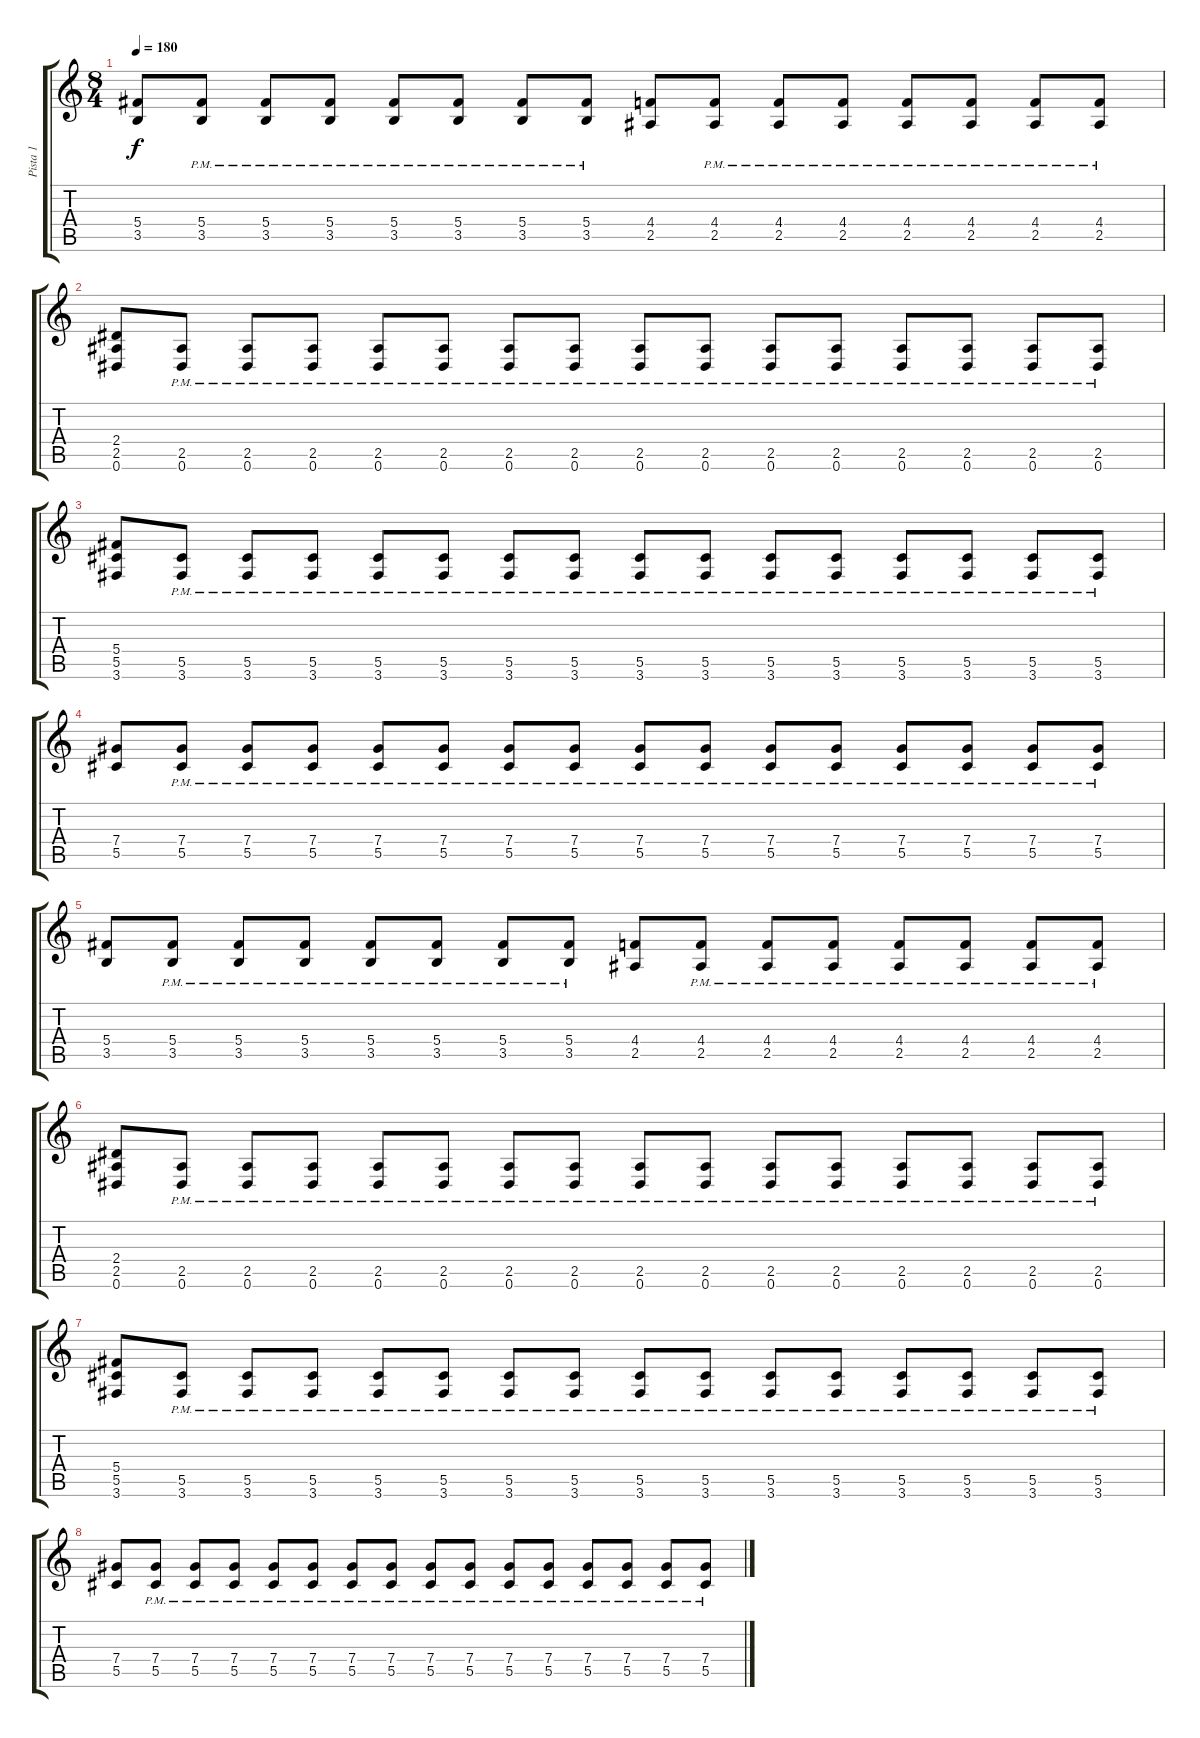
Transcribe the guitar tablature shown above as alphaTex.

\track ("Pista 1" "Pista 1") {instrument distortionguitar}
\staff {score tabs}
\tuning (Eb4 Bb3 Gb3 Db3 Ab2 Eb2) {hide}
\ts (8 4)
\tempo 180
\clef g2
\ks c
(5.4 3.5).8{dy f} (5.4{pm} 3.5{pm}).8 (5.4{pm} 3.5{pm}).8 (5.4{pm} 3.5{pm}).8 (5.4{pm} 3.5{pm}).8 (5.4{pm} 3.5{pm}).8 (5.4{pm} 3.5{pm}).8 (5.4{pm} 3.5{pm}).8 (4.4 2.5).8 (4.4{pm} 2.5{pm}).8 (4.4{pm} 2.5{pm}).8 (4.4{pm} 2.5{pm}).8 (4.4{pm} 2.5{pm}).8 (4.4{pm} 2.5{pm}).8 (4.4{pm} 2.5{pm}).8 (4.4{pm} 2.5{pm}).8 |
(2.4 2.5 0.6).8 (2.5{pm} 0.6{pm}).8 (2.5{pm} 0.6{pm}).8 (2.5{pm} 0.6{pm}).8 (2.5{pm} 0.6{pm}).8 (2.5{pm} 0.6{pm}).8 (2.5{pm} 0.6{pm}).8 (2.5{pm} 0.6{pm}).8 (2.5{pm} 0.6{pm}).8 (2.5{pm} 0.6{pm}).8 (2.5{pm} 0.6{pm}).8 (2.5{pm} 0.6{pm}).8 (2.5{pm} 0.6{pm}).8 (2.5{pm} 0.6{pm}).8 (2.5{pm} 0.6{pm}).8 (2.5{pm} 0.6{pm}).8 |
(5.4 5.5 3.6).8 (5.5{pm} 3.6{pm}).8 (5.5{pm} 3.6{pm}).8 (5.5{pm} 3.6{pm}).8 (5.5{pm} 3.6{pm}).8 (5.5{pm} 3.6{pm}).8 (5.5{pm} 3.6{pm}).8 (5.5{pm} 3.6{pm}).8 (5.5{pm} 3.6{pm}).8 (5.5{pm} 3.6{pm}).8 (5.5{pm} 3.6{pm}).8 (5.5{pm} 3.6{pm}).8 (5.5{pm} 3.6{pm}).8 (5.5{pm} 3.6{pm}).8 (5.5{pm} 3.6{pm}).8 (5.5{pm} 3.6{pm}).8 |
(7.4 5.5).8 (7.4{pm} 5.5{pm}).8 (7.4{pm} 5.5{pm}).8 (7.4{pm} 5.5{pm}).8 (7.4{pm} 5.5{pm}).8 (7.4{pm} 5.5{pm}).8 (7.4{pm} 5.5{pm}).8 (7.4{pm} 5.5{pm}).8 (7.4{pm} 5.5{pm}).8 (7.4{pm} 5.5{pm}).8 (7.4{pm} 5.5{pm}).8 (7.4{pm} 5.5{pm}).8 (7.4{pm} 5.5{pm}).8 (7.4{pm} 5.5{pm}).8 (7.4{pm} 5.5{pm}).8 (7.4{pm} 5.5{pm}).8 |
(5.4 3.5).8 (5.4{pm} 3.5{pm}).8 (5.4{pm} 3.5{pm}).8 (5.4{pm} 3.5{pm}).8 (5.4{pm} 3.5{pm}).8 (5.4{pm} 3.5{pm}).8 (5.4{pm} 3.5{pm}).8 (5.4{pm} 3.5{pm}).8 (4.4 2.5).8 (4.4{pm} 2.5{pm}).8 (4.4{pm} 2.5{pm}).8 (4.4{pm} 2.5{pm}).8 (4.4{pm} 2.5{pm}).8 (4.4{pm} 2.5{pm}).8 (4.4{pm} 2.5{pm}).8 (4.4{pm} 2.5{pm}).8 |
(2.4 2.5 0.6).8 (2.5{pm} 0.6{pm}).8 (2.5{pm} 0.6{pm}).8 (2.5{pm} 0.6{pm}).8 (2.5{pm} 0.6{pm}).8 (2.5{pm} 0.6{pm}).8 (2.5{pm} 0.6{pm}).8 (2.5{pm} 0.6{pm}).8 (2.5{pm} 0.6{pm}).8 (2.5{pm} 0.6{pm}).8 (2.5{pm} 0.6{pm}).8 (2.5{pm} 0.6{pm}).8 (2.5{pm} 0.6{pm}).8 (2.5{pm} 0.6{pm}).8 (2.5{pm} 0.6{pm}).8 (2.5{pm} 0.6{pm}).8 |
(5.4 5.5 3.6).8 (5.5{pm} 3.6{pm}).8 (5.5{pm} 3.6{pm}).8 (5.5{pm} 3.6{pm}).8 (5.5{pm} 3.6{pm}).8 (5.5{pm} 3.6{pm}).8 (5.5{pm} 3.6{pm}).8 (5.5{pm} 3.6{pm}).8 (5.5{pm} 3.6{pm}).8 (5.5{pm} 3.6{pm}).8 (5.5{pm} 3.6{pm}).8 (5.5{pm} 3.6{pm}).8 (5.5{pm} 3.6{pm}).8 (5.5{pm} 3.6{pm}).8 (5.5{pm} 3.6{pm}).8 (5.5{pm} 3.6{pm}).8 |
(7.4 5.5).8 (7.4{pm} 5.5{pm}).8 (7.4{pm} 5.5{pm}).8 (7.4{pm} 5.5{pm}).8 (7.4{pm} 5.5{pm}).8 (7.4{pm} 5.5{pm}).8 (7.4{pm} 5.5{pm}).8 (7.4{pm} 5.5{pm}).8 (7.4{pm} 5.5{pm}).8 (7.4{pm} 5.5{pm}).8 (7.4{pm} 5.5{pm}).8 (7.4{pm} 5.5{pm}).8 (7.4{pm} 5.5{pm}).8 (7.4{pm} 5.5{pm}).8 (7.4{pm} 5.5{pm}).8 (7.4{pm} 5.5{pm}).8
